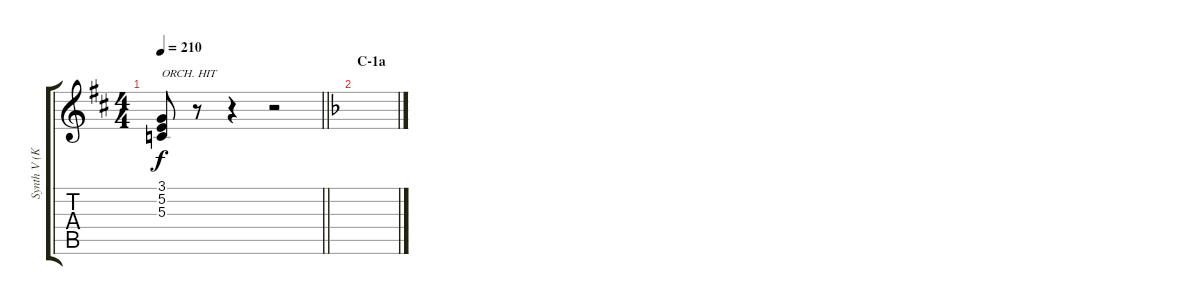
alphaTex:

\track ("Synth V (Kotobuki Tsumugi)" "Synth V (K") {instrument tubularbells}
\staff {score tabs}
\tuning (E4 B3 G3 D3 A2 E2) {hide}
\ts (4 4)
\tempo 210
\clef g2
\barLineRight lightlight
\ks d
(3.1 5.2 5.3).8{txt "ORCH. HIT" dy f instrument orchestrahit} r.8 r.4 r.2 |
\section ("" "C-1a")
\ks f
